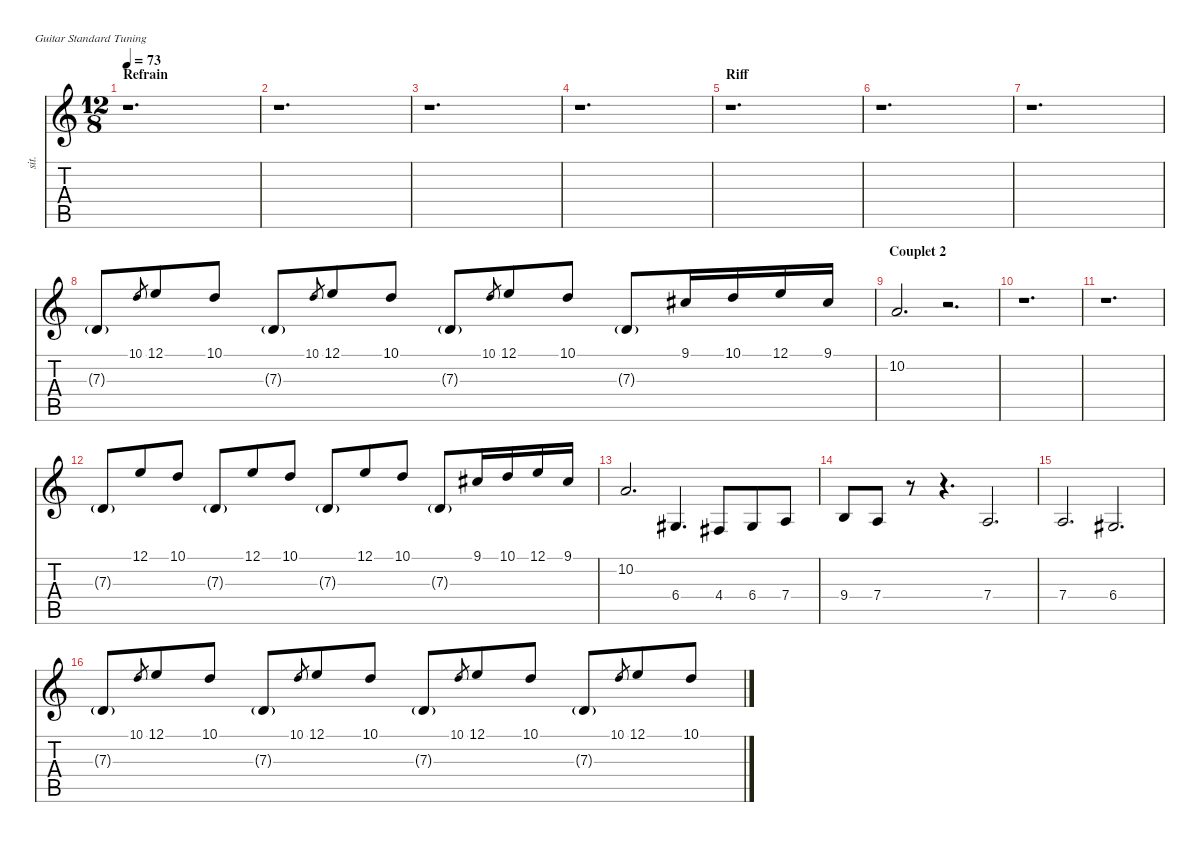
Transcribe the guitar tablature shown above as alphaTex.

\defaultSystemsLayout 4
\hideDynamics
\bracketExtendMode nobrackets
\otherSystemsTrackNameOrientation horizontal
\track ("Sitar" "sit.") {instrument sitar}
\staff {score tabs}
\tuning (E4 B3 G3 D3 A2 E2)
\ts (12 8)
\section ("" "Refrain")
\tempo 73
\clef g2
\ks c
r.1{d dy f beam Down} |
r.1{d beam Down} |
r.1{d beam Down} |
r.1{d beam Down} |
\section ("" "Riff")
r.1{d beam Down} |
r.1{d beam Down} |
r.1{d beam Down} |
7.3{g}.8{beam Up} 10.1.8{gr dy mf beam Up} 12.1.8{dy f beam Up} 10.1.8{beam Up} 7.3{g}.8{beam Up} 10.1.8{gr dy mf beam Up} 12.1.8{dy f beam Up} 10.1.8{beam Up} 7.3{g}.8{beam Up} 10.1.8{gr dy mf beam Up} 12.1.8{dy f beam Up} 10.1.8{beam Up} 7.3{g}.8{beam Up} 9.1{acc #}.16{beam Up} 10.1.16{beam Up} 12.1.16{beam Up} 9.1{acc #}.16{beam Up} |
\section ("" "Couplet 2")
10.2.2{d beam Up} r.2{d beam Up} |
r.1{d beam Down} |
r.1{d beam Down} |
7.3{g}.8{beam Up} 12.1.8{beam Up} 10.1.8{beam Up} 7.3{g}.8{beam Up} 12.1.8{beam Up} 10.1.8{beam Up} 7.3{g}.8{beam Up} 12.1.8{beam Up} 10.1.8{beam Up} 7.3{g}.8{beam Up} 9.1{acc #}.16{beam Up} 10.1.16{beam Up} 12.1.16{beam Up} 9.1{acc #}.16{beam Up} |
10.2.2{d beam Up} 6.4{acc #}.4{d beam Up} 4.4{acc #}.8{beam Up} 6.4{acc #}.8{beam Up} 7.4.8{beam Up} |
9.4.8{beam Up} 7.4.8{beam Up} r.8{beam Up} r.4{d beam Up} 7.4.2{d beam Up} |
7.4.2{d beam Up} 6.4{acc #}.2{d beam Up} |
7.3{g}.8{beam Up} 10.1.8{gr dy mf beam Up} 12.1.8{dy f beam Up} 10.1.8{beam Up} 7.3{g}.8{beam Up} 10.1.8{gr dy mf beam Up} 12.1.8{dy f beam Up} 10.1.8{beam Up} 7.3{g}.8{beam Up} 10.1.8{gr dy mf beam Up} 12.1.8{dy f beam Up} 10.1.8{beam Up} 7.3{g}.8{beam Up} 10.1.8{gr dy mf beam Up} 12.1.8{dy f beam Up} 10.1.8{beam Up}
